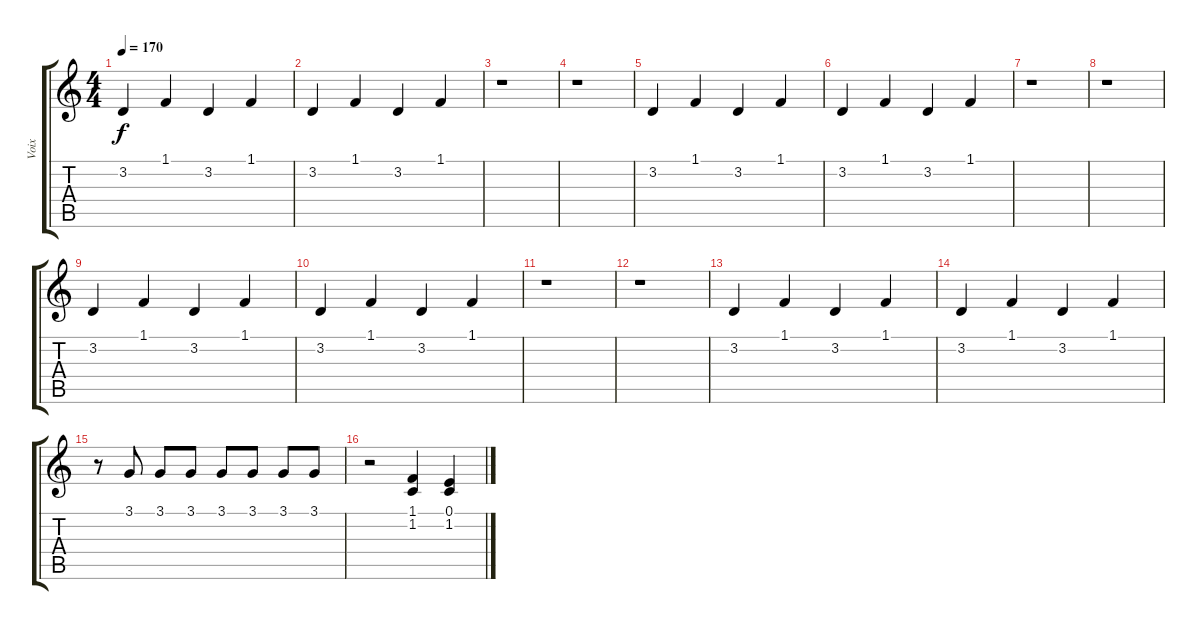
\track ("Voix" "Voix") {instrument clarinet}
\staff {score tabs}
\tuning (E4 B3 G3 D3 A2 E2) {hide}
\ts (4 4)
\tempo 170
\clef g2
\ks c
3.2.4{dy f} 1.1.4 3.2.4 1.1.4 |
3.2.4 1.1.4 3.2.4 1.1.4 |
r.1 |
r.1 |
3.2.4 1.1.4 3.2.4 1.1.4 |
3.2.4 1.1.4 3.2.4 1.1.4 |
r.1 |
r.1 |
3.2.4 1.1.4 3.2.4 1.1.4 |
3.2.4 1.1.4 3.2.4 1.1.4 |
r.1 |
r.1 |
3.2.4 1.1.4 3.2.4 1.1.4 |
3.2.4 1.1.4 3.2.4 1.1.4 |
r.8 3.1.8 3.1.8 3.1.8 3.1.8 3.1.8 3.1.8 3.1.8 |
r.2 (1.1 1.2).4 (0.1 1.2).4
